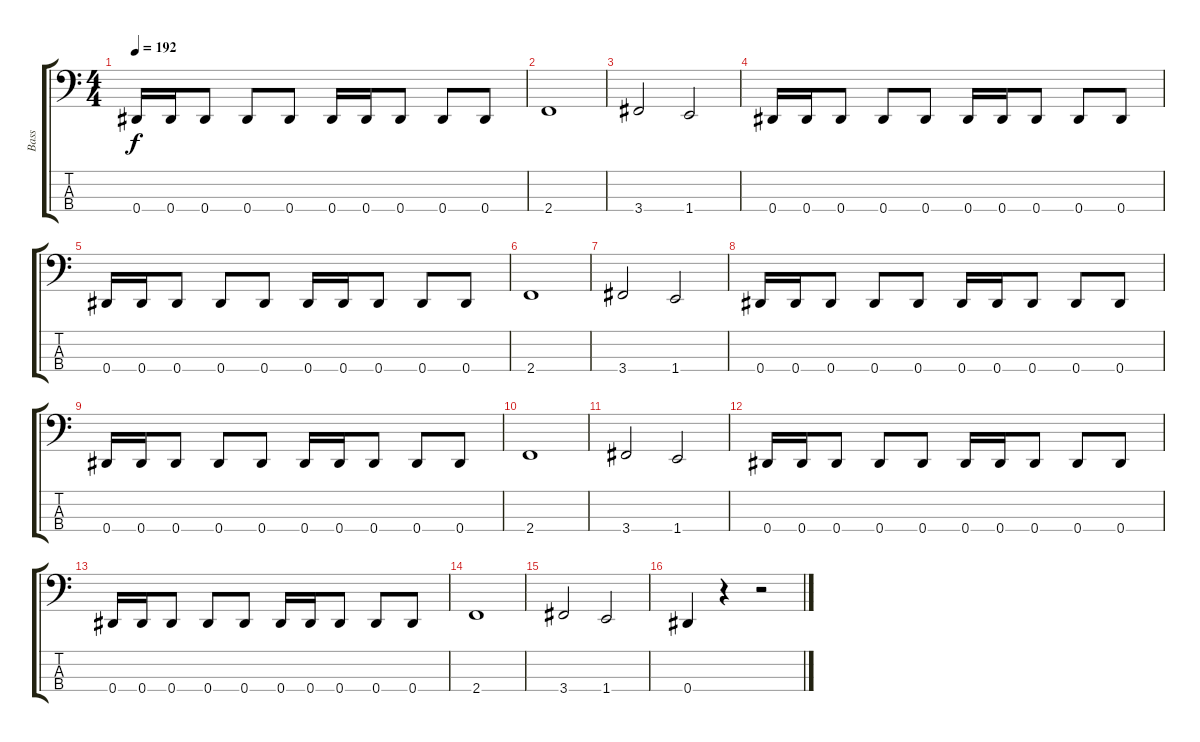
\track ("Bass" "Bass") {instrument electricbasspick}
\staff {score tabs}
\tuning (Gb2 Db2 Ab1 Eb1) {hide}
\ts (4 4)
\tempo 192
\clef f4
\ks c
0.4.16{dy f} 0.4.16 0.4.8 0.4.8 0.4.8 0.4.16 0.4.16 0.4.8 0.4.8 0.4.8 |
2.4.1 |
3.4.2 1.4.2 |
0.4.16 0.4.16 0.4.8 0.4.8 0.4.8 0.4.16 0.4.16 0.4.8 0.4.8 0.4.8 |
0.4.16 0.4.16 0.4.8 0.4.8 0.4.8 0.4.16 0.4.16 0.4.8 0.4.8 0.4.8 |
2.4.1 |
3.4.2 1.4.2 |
0.4.16 0.4.16 0.4.8 0.4.8 0.4.8 0.4.16 0.4.16 0.4.8 0.4.8 0.4.8 |
0.4.16 0.4.16 0.4.8 0.4.8 0.4.8 0.4.16 0.4.16 0.4.8 0.4.8 0.4.8 |
2.4.1 |
3.4.2 1.4.2 |
0.4.16 0.4.16 0.4.8 0.4.8 0.4.8 0.4.16 0.4.16 0.4.8 0.4.8 0.4.8 |
0.4.16 0.4.16 0.4.8 0.4.8 0.4.8 0.4.16 0.4.16 0.4.8 0.4.8 0.4.8 |
2.4.1 |
3.4.2 1.4.2 |
0.4.4 r.4 r.2
